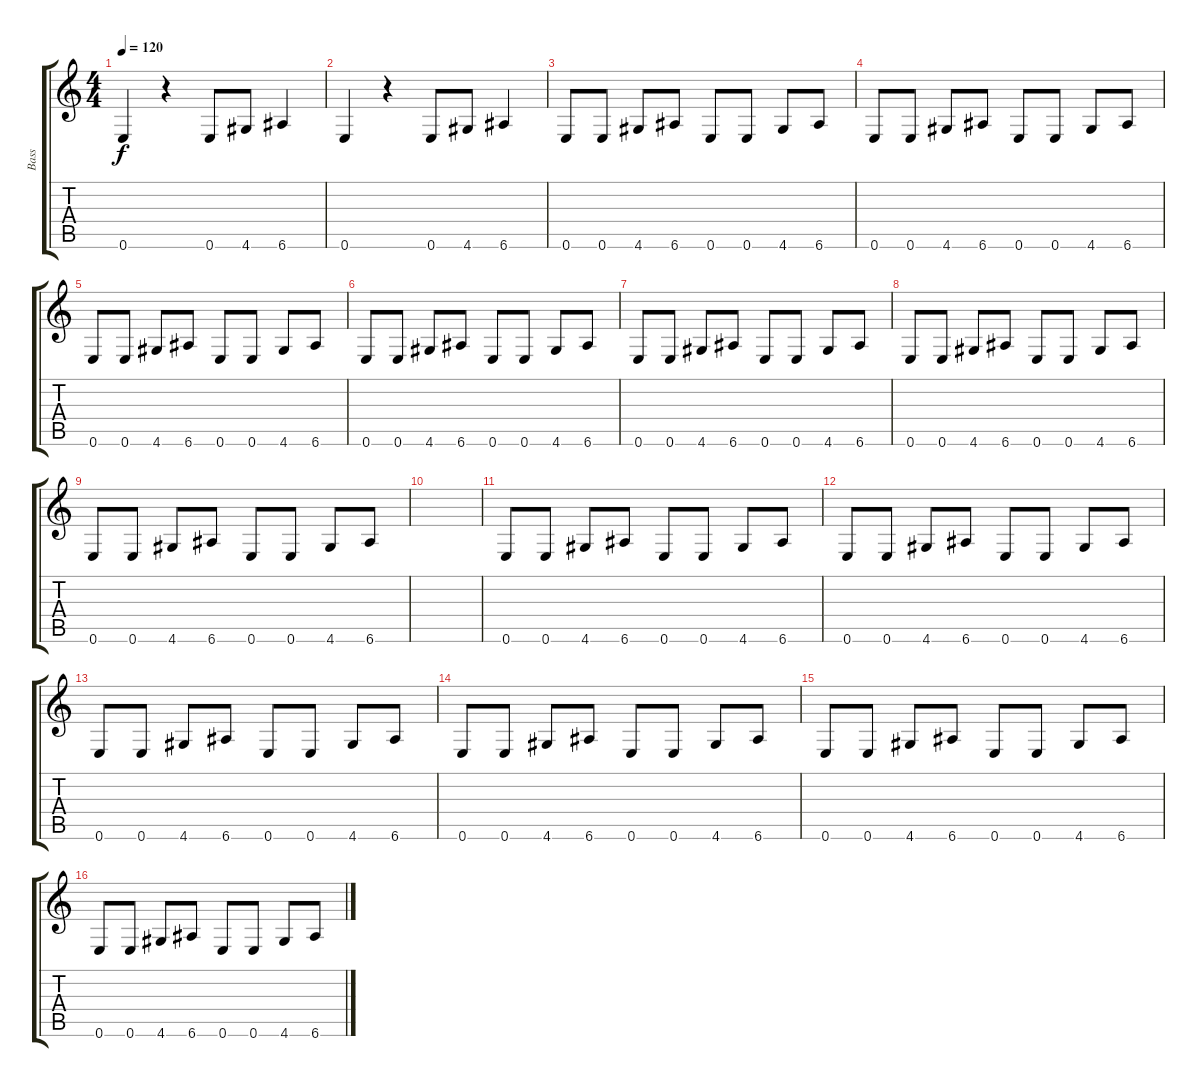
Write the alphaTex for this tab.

\track ("Bass" "Bass") {instrument electricbassfinger}
\staff {score tabs}
\tuning (E4 B3 G3 D3 A2 E2) {hide}
\ts (4 4)
\tempo 120
\clef g2
\ks c
0.6.4{dy f instrument electricbassfinger} r.4 0.6.8 4.6.8 6.6.4 |
0.6.4 r.4 0.6.8 4.6.8 6.6.4 |
0.6.8 0.6.8 4.6.8 6.6.8 0.6.8 0.6.8 4.6.8 6.6.8 |
0.6.8 0.6.8 4.6.8 6.6.8 0.6.8 0.6.8 4.6.8 6.6.8 |
0.6.8 0.6.8 4.6.8 6.6.8 0.6.8 0.6.8 4.6.8 6.6.8 |
0.6.8 0.6.8 4.6.8 6.6.8 0.6.8 0.6.8 4.6.8 6.6.8 |
0.6.8 0.6.8 4.6.8 6.6.8 0.6.8 0.6.8 4.6.8 6.6.8 |
0.6.8 0.6.8 4.6.8 6.6.8 0.6.8 0.6.8 4.6.8 6.6.8 |
0.6.8 0.6.8 4.6.8 6.6.8 0.6.8 0.6.8 4.6.8 6.6.8 |
|
0.6.8 0.6.8 4.6.8 6.6.8 0.6.8 0.6.8 4.6.8 6.6.8 |
0.6.8 0.6.8 4.6.8 6.6.8 0.6.8 0.6.8 4.6.8 6.6.8 |
0.6.8 0.6.8 4.6.8 6.6.8 0.6.8 0.6.8 4.6.8 6.6.8 |
0.6.8 0.6.8 4.6.8 6.6.8 0.6.8 0.6.8 4.6.8 6.6.8 |
0.6.8 0.6.8 4.6.8 6.6.8 0.6.8 0.6.8 4.6.8 6.6.8 |
0.6.8 0.6.8 4.6.8 6.6.8 0.6.8 0.6.8 4.6.8 6.6.8
